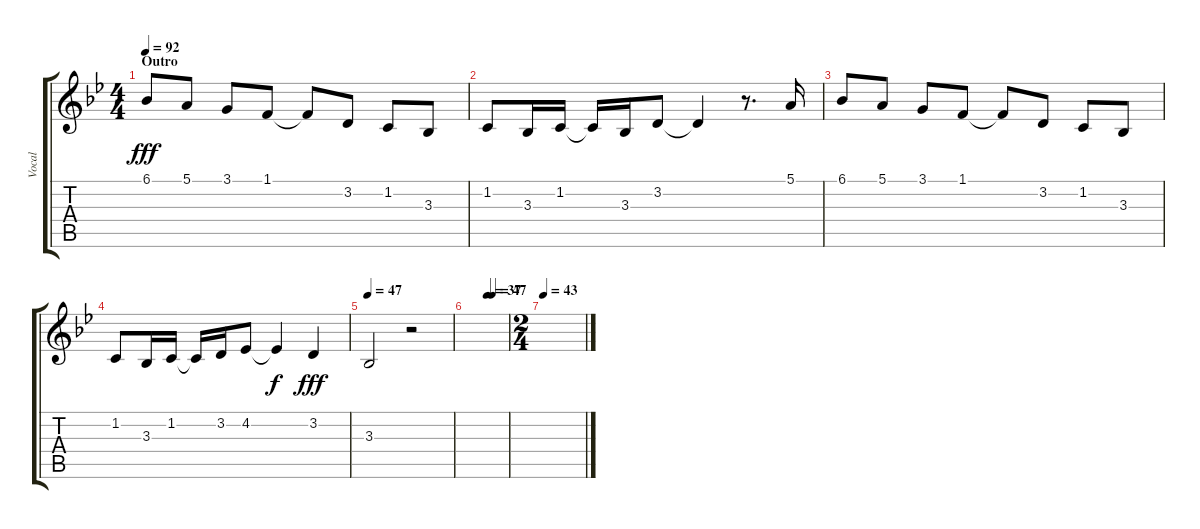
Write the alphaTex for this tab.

\track ("Vocal" "Vocal") {instrument voiceoohs}
\staff {score tabs}
\tuning (E4 B3 G3 D3 A2 E2) {hide}
\ts (4 4)
\section ("" "Outro")
\tempo 92
\clef g2
\ks bb
6.1.8{dy fff} 5.1.8 3.1.8 1.1.8 1.1{t}.8 3.2.8 1.2.8 3.3.8 |
1.2.8 3.3.16 1.2.16 1.2{t}.16 3.3.16 3.2.8 3.2{t}.4 r.8{d} 5.1.16 |
6.1.8 5.1.8 3.1.8 1.1.8 1.1{t}.8 3.2.8 1.2.8 3.3.8 |
1.2.8 3.3.16 1.2.16 1.2{t}.16 3.2.16 4.2.8 4.2{t}.4{dy f} 3.2.4{dy fff} |
\tempo 47
3.3.2 r.2 |
\tempo (37 0.5)
\tempo (47 0.625)
|
\ts (2 4)
\tempo 43
